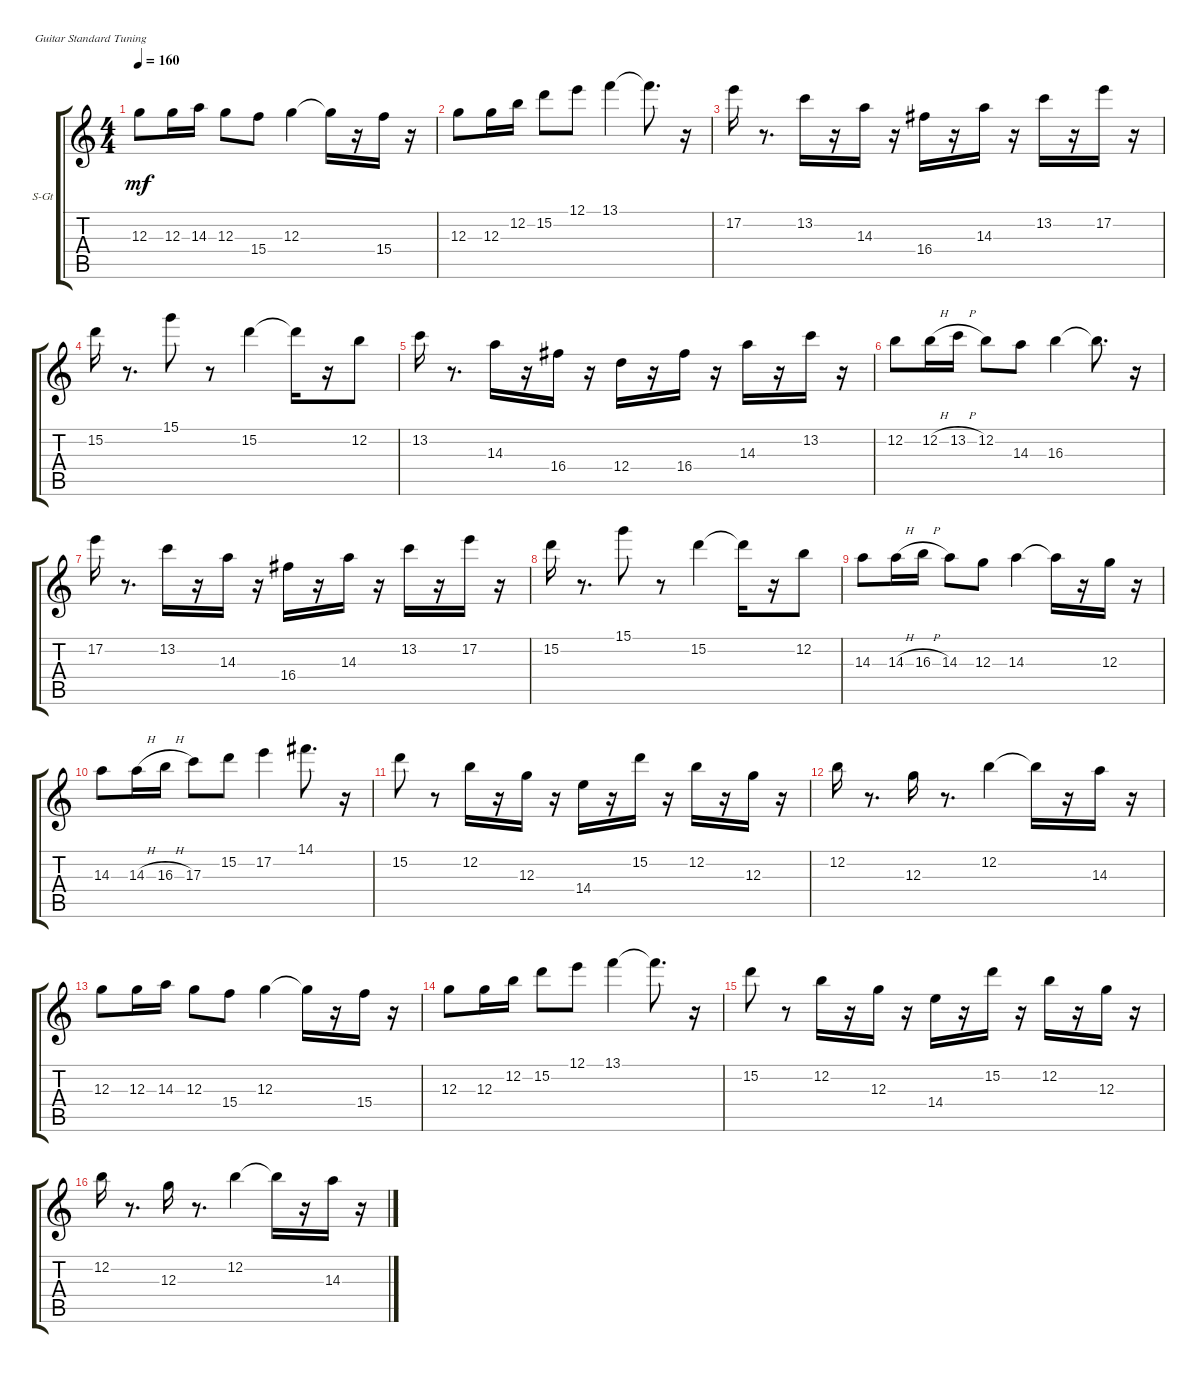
\defaultSystemsLayout 4
\bracketExtendMode groupsimilarinstruments
\firstSystemTrackNameOrientation horizontal
\otherSystemsTrackNameOrientation horizontal
\track ("Steel Guitar" "S-Gt") {instrument acousticguitarsteel}
\staff {score tabs}
\tuning (E4 B3 G3 D3 A2 E2)
\ts (4 4)
\tempo 160
\clef g2
\ks c
12.3.8{dy mf} 12.3.16 14.3.16 12.3.8 15.4.8 12.3.4 12.3{t}.16 r.16 15.4.16 r.16 |
12.3.8 12.3.16 12.2.16 15.2.8 12.1.8 13.1.4 13.1{t}.8{d} r.16 |
17.2.16 r.8{d} 13.2.16 r.16 14.3.16 r.16 16.4.16 r.16 14.3.16 r.16 13.2.16 r.16 17.2.16 r.16 |
15.2.16 r.8{d} 15.1.8 r.8 15.2.4 15.2{t}.16 r.16 12.2.8 |
13.2.16 r.8{d} 14.3.16 r.16 16.4.16 r.16 12.4.16 r.16 16.4.16 r.16 14.3.16 r.16 13.2.16 r.16 |
12.2.8 12.2{h}.16 13.2{h}.16 12.2.8 14.3.8 16.3.4 16.3{t}.8{d} r.16 |
17.2.16 r.8{d} 13.2.16 r.16 14.3.16 r.16 16.4.16 r.16 14.3.16 r.16 13.2.16 r.16 17.2.16 r.16 |
15.2.16 r.8{d} 15.1.8 r.8 15.2.4 15.2{t}.16 r.16 12.2.8 |
14.3.8 14.3{h}.16 16.3{h}.16 14.3.8 12.3.8 14.3.4 14.3{t}.16 r.16 12.3.16 r.16 |
14.3.8 14.3{h}.16 16.3{h}.16 17.3.8 15.2.8 17.2.4 14.1.8{d} r.16 |
15.2.8 r.8 12.2.16 r.16 12.3.16 r.16 14.4.16 r.16 15.2.16 r.16 12.2.16 r.16 12.3.16 r.16 |
12.2.16 r.8{d} 12.3.16 r.8{d} 12.2.4 12.2{t}.16 r.16 14.3.16 r.16 |
12.3.8 12.3.16 14.3.16 12.3.8 15.4.8 12.3.4 12.3{t}.16 r.16 15.4.16 r.16 |
12.3.8 12.3.16 12.2.16 15.2.8 12.1.8 13.1.4 13.1{t}.8{d} r.16 |
15.2.8 r.8 12.2.16 r.16 12.3.16 r.16 14.4.16 r.16 15.2.16 r.16 12.2.16 r.16 12.3.16 r.16 |
12.2.16 r.8{d} 12.3.16 r.8{d} 12.2.4 12.2{t}.16 r.16 14.3.16 r.16
